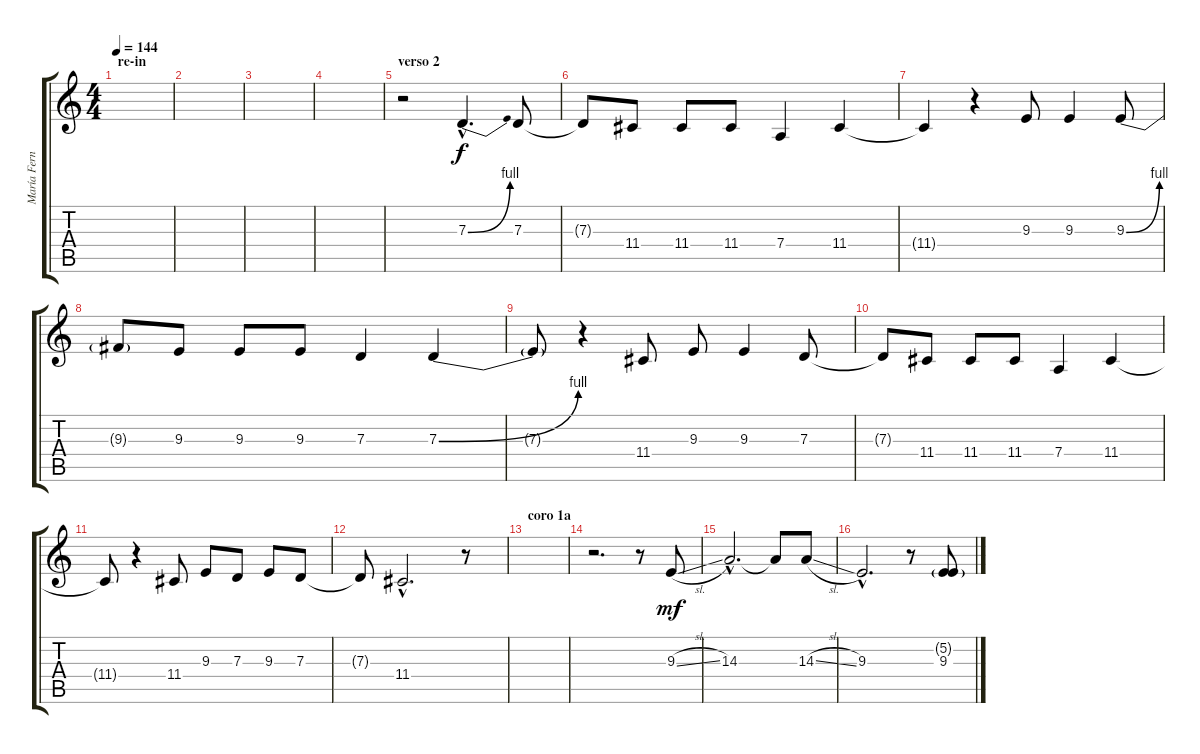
\track ("María Fernanda (voz)" "María Fern") {instrument lead3calliope}
\staff {score tabs}
\tuning (E4 B3 G3 D3 A2 E2) {hide}
\ts (4 4)
\section ("" "re-in")
\tempo 144
\clef g2
\ks c
|
|
|
|
\section ("" "verso 2")
r.2 7.3{be (bend 0 0 60 4) hac}.4{d} 7.3.8 |
7.3{t}.8 11.4.8 11.4.8 11.4.8 7.4.4 11.4.4 |
11.4{t}.4 r.4 9.3.8 9.3.4 9.3{be (bend 0 0 60 4)}.8 |
9.3{t}.8 9.3.8 9.3.8 9.3.8 7.3.4 7.3{be (bend 0 0 60 4)}.4 |
7.3{t}.8 r.4 11.4.8 9.3.8 9.3.4 7.3.8 |
7.3{t}.8 11.4.8 11.4.8 11.4.8 7.4.4 11.4.4 |
11.4{t}.8 r.4 11.4.8 9.3.8 7.3.8 9.3.8 7.3.8 |
7.3{t}.8 11.4{hac}.2{d} r.8 |
\section ("" "coro 1a")
|
r.2{d balance 16} r.8 9.3{sl}.8{dy mf} |
14.3{hac}.2{d} 14.3{t}.8 14.3{sl}.8 |
9.3{hac}.2{d} r.8 (5.2{sl g} 9.3{sl}).8
